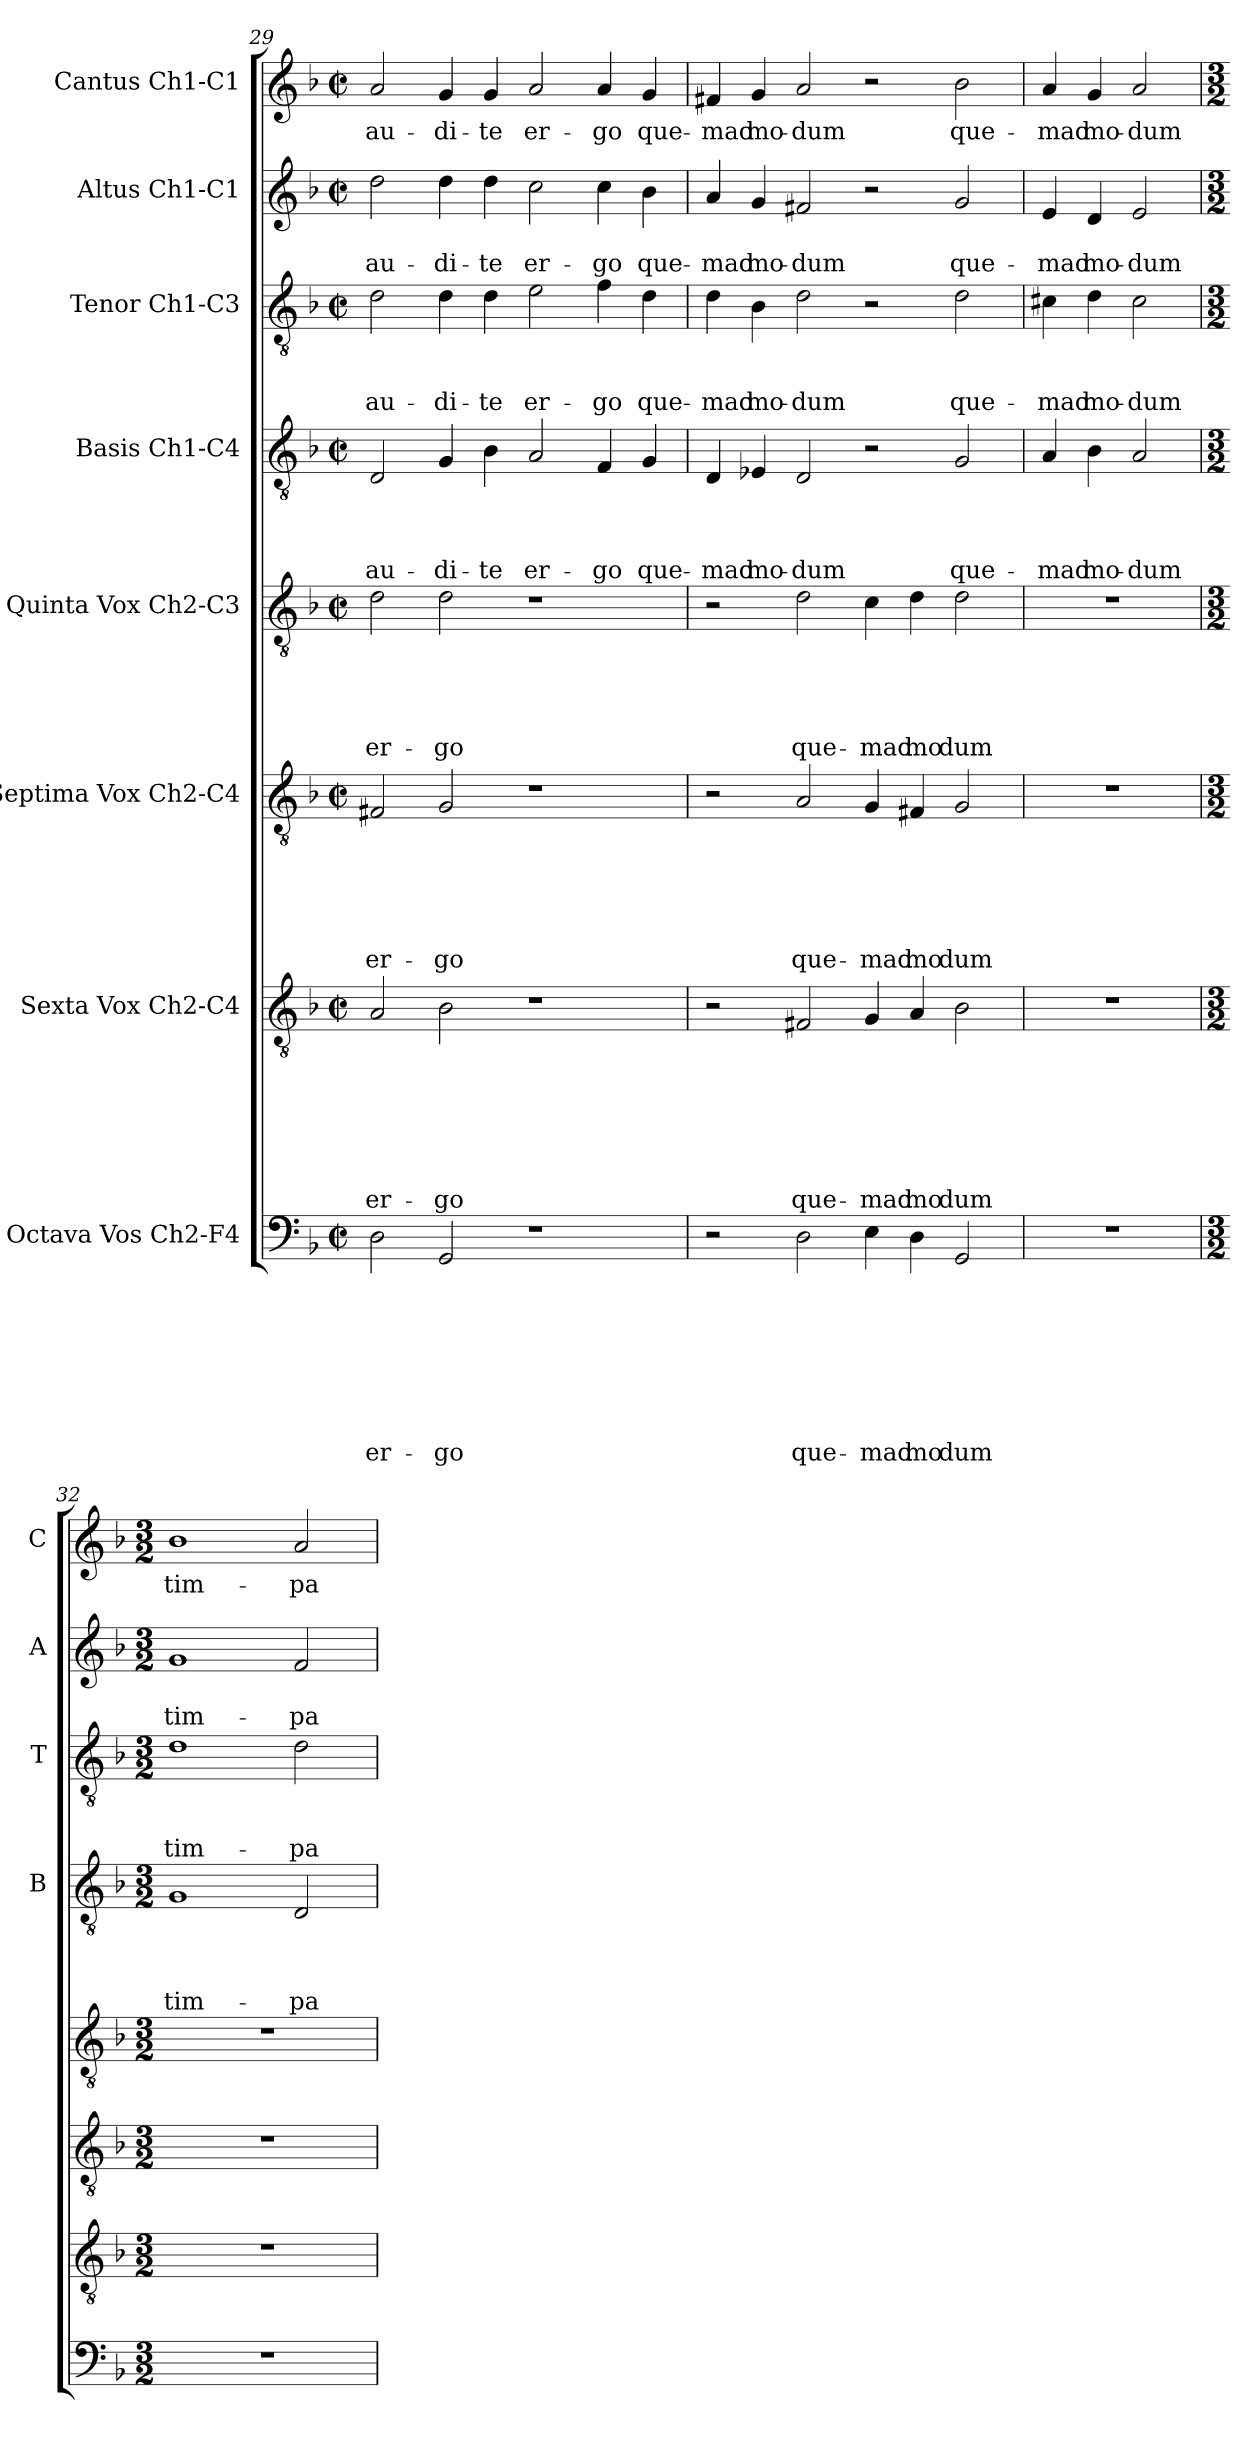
**kern	**text	**text	**text	**text	**text	**text	**text	**text	**kern	**text	**text	**text	**text	**text	**text	**text	**kern	**text	**text	**text	**text	**text	**text	**kern	**text	**text	**text	**text	**text	**kern	**text	**text	**text	**text	**kern	**text	**text	**text	**kern	**text	**text	**kern	**text
*part8	*part8	*part8	*part8	*part8	*part8	*part8	*part8	*part8	*part7	*part7	*part7	*part7	*part7	*part7	*part7	*part7	*part6	*part6	*part6	*part6	*part6	*part6	*part6	*part5	*part5	*part5	*part5	*part5	*part5	*part4	*part4	*part4	*part4	*part4	*part3	*part3	*part3	*part3	*part2	*part2	*part2	*part1	*part1
*staff8	*staff8	*staff8	*staff8	*staff8	*staff8	*staff8	*staff8	*staff8	*staff7	*staff7	*staff7	*staff7	*staff7	*staff7	*staff7	*staff7	*staff6	*staff6	*staff6	*staff6	*staff6	*staff6	*staff6	*staff5	*staff5	*staff5	*staff5	*staff5	*staff5	*staff4	*staff4	*staff4	*staff4	*staff4	*staff3	*staff3	*staff3	*staff3	*staff2	*staff2	*staff2	*staff1	*staff1
*I"Octava Vos Ch2-F4	*	*	*	*	*	*	*	*	*I"Sexta Vox Ch2-C4	*	*	*	*	*	*	*	*I"Septima Vox Ch2-C4	*	*	*	*	*	*	*I"Quinta Vox Ch2-C3	*	*	*	*	*	*I"Basis Ch1-C4	*	*	*	*	*I"Tenor Ch1-C3	*	*	*	*I"Altus Ch1-C1	*	*	*I"Cantus Ch1-C1	*
*	*	*	*	*	*	*	*	*	*	*	*	*	*	*	*	*	*	*	*	*	*	*	*	*	*	*	*	*	*	*I'B	*	*	*	*	*I'T	*	*	*	*I'A	*	*	*I'C	*
*clefF4	*	*	*	*	*	*	*	*	*clefGv2	*	*	*	*	*	*	*	*clefGv2	*	*	*	*	*	*	*clefGv2	*	*	*	*	*	*clefGv2	*	*	*	*	*clefGv2	*	*	*	*clefG2	*	*	*clefG2	*
*k[b-]	*	*	*	*	*	*	*	*	*k[b-]	*	*	*	*	*	*	*	*k[b-]	*	*	*	*	*	*	*k[b-]	*	*	*	*	*	*k[b-]	*	*	*	*	*k[b-]	*	*	*	*k[b-]	*	*	*k[b-]	*
*F:	*	*	*	*	*	*	*	*	*F:	*	*	*	*	*	*	*	*F:	*	*	*	*	*	*	*F:	*	*	*	*	*	*F:	*	*	*	*	*F:	*	*	*	*F:	*	*	*F:	*
*M2/2	*	*	*	*	*	*	*	*	*M2/2	*	*	*	*	*	*	*	*M2/2	*	*	*	*	*	*	*M2/2	*	*	*	*	*	*M2/2	*	*	*	*	*M2/2	*	*	*	*M2/2	*	*	*M2/2	*
*met(c|)	*	*	*	*	*	*	*	*	*met(c|)	*	*	*	*	*	*	*	*met(c|)	*	*	*	*	*	*	*met(c|)	*	*	*	*	*	*met(c|)	*	*	*	*	*met(c|)	*	*	*	*met(c|)	*	*	*met(c|)	*
=29	=29	=29	=29	=29	=29	=29	=29	=29	=29	=29	=29	=29	=29	=29	=29	=29	=29	=29	=29	=29	=29	=29	=29	=29	=29	=29	=29	=29	=29	=29	=29	=29	=29	=29	=29	=29	=29	=29	=29	=29	=29	=29	=29
!	!	!	!	!	!	!	!	!LO:LY:b	!	!	!	!	!	!	!	!LO:LY:b	!	!	!	!	!	!	!LO:LY:b	!	!	!	!	!	!LO:LY:b	!	!	!	!	!LO:LY:b	!	!	!	!LO:LY:b	!	!	!LO:LY:b	!	!LO:LY:b
2D\	.	.	.	.	.	.	.	er-	2A/	.	.	.	.	.	.	er-	2F#X/	.	.	.	.	.	er-	2d\	.	.	.	.	er-	2D/	.	.	.	au-	2d\	.	.	au-	2dd\	.	au-	2a/	au-
!	!	!	!	!	!	!	!	!LO:LY:b	!	!	!	!	!	!	!	!LO:LY:b	!	!	!	!	!	!	!LO:LY:b	!	!	!	!	!	!LO:LY:b	!	!	!	!	!LO:LY:b	!	!	!	!LO:LY:b	!	!	!LO:LY:b	!	!LO:LY:b
2GG/	.	.	.	.	.	.	.	-go	2B-\	.	.	.	.	.	.	-go	2G/	.	.	.	.	.	-go	2d\	.	.	.	.	-go	4G/	.	.	.	-di-	4d\	.	.	-di-	4dd\	.	-di-	4g/	-di-
!	!	!	!	!	!	!	!	!	!	!	!	!	!	!	!	!	!	!	!	!	!	!	!	!	!	!	!	!	!	!	!	!	!	!LO:LY:b	!	!	!	!LO:LY:b	!	!	!LO:LY:b	!	!LO:LY:b
.	.	.	.	.	.	.	.	.	.	.	.	.	.	.	.	.	.	.	.	.	.	.	.	.	.	.	.	.	.	4B-\	.	.	.	-te	4d\	.	.	-te	4dd\	.	-te	4g/	-te
!	!	!	!	!	!	!	!	!	!	!	!	!	!	!	!	!	!	!	!	!	!	!	!	!	!	!	!	!	!	!	!	!	!	!LO:LY:b	!	!	!	!LO:LY:b	!	!	!LO:LY:b	!	!LO:LY:b
1r	.	.	.	.	.	.	.	.	1r	.	.	.	.	.	.	.	1r	.	.	.	.	.	.	1r	.	.	.	.	.	2A/	.	.	.	er-	2e\	.	.	er-	2cc\	.	er-	2a/	er-
!	!	!	!	!	!	!	!	!	!	!	!	!	!	!	!	!	!	!	!	!	!	!	!	!	!	!	!	!	!	!	!	!	!	!LO:LY:b	!	!	!	!LO:LY:b	!	!	!LO:LY:b	!	!LO:LY:b
.	.	.	.	.	.	.	.	.	.	.	.	.	.	.	.	.	.	.	.	.	.	.	.	.	.	.	.	.	.	4F/	.	.	.	-go	4f\	.	.	-go	4cc\	.	-go	4a/	-go
!	!	!	!	!	!	!	!	!	!	!	!	!	!	!	!	!	!	!	!	!	!	!	!	!	!	!	!	!	!	!	!	!	!	!LO:LY:b	!	!	!	!LO:LY:b	!	!	!LO:LY:b	!	!LO:LY:b
.	.	.	.	.	.	.	.	.	.	.	.	.	.	.	.	.	.	.	.	.	.	.	.	.	.	.	.	.	.	4G/	.	.	.	que-	4d\	.	.	que-	4b-\	.	que-	4g/	que-
=30	=30	=30	=30	=30	=30	=30	=30	=30	=30	=30	=30	=30	=30	=30	=30	=30	=30	=30	=30	=30	=30	=30	=30	=30	=30	=30	=30	=30	=30	=30	=30	=30	=30	=30	=30	=30	=30	=30	=30	=30	=30	=30	=30
!	!	!	!	!	!	!	!	!	!	!	!	!	!	!	!	!	!	!	!	!	!	!	!	!	!	!	!	!	!	!	!	!	!	!LO:LY:b	!	!	!	!LO:LY:b	!	!	!LO:LY:b	!	!LO:LY:b
2r	.	.	.	.	.	.	.	.	2r	.	.	.	.	.	.	.	2r	.	.	.	.	.	.	2r	.	.	.	.	.	4D/	.	.	.	-mad-	4d\	.	.	-mad-	4a/	.	-mad-	4f#X/	-mad-
!	!	!	!	!	!	!	!	!	!	!	!	!	!	!	!	!	!	!	!	!	!	!	!	!	!	!	!	!	!	!	!	!	!	!LO:LY:b	!	!	!	!LO:LY:b	!	!	!LO:LY:b	!	!LO:LY:b
.	.	.	.	.	.	.	.	.	.	.	.	.	.	.	.	.	.	.	.	.	.	.	.	.	.	.	.	.	.	4E-X/	.	.	.	-mo-	4B-\	.	.	-mo-	4g/	.	-mo-	4g/	-mo-
!	!	!	!	!	!	!	!	!LO:LY:b	!	!	!	!	!	!	!	!LO:LY:b	!	!	!	!	!	!	!LO:LY:b	!	!	!	!	!	!LO:LY:b	!	!	!	!	!LO:LY:b	!	!	!	!LO:LY:b	!	!	!LO:LY:b	!	!LO:LY:b
2D\	.	.	.	.	.	.	.	que-	2F#X/	.	.	.	.	.	.	que-	2A/	.	.	.	.	.	que-	2d\	.	.	.	.	que-	2D/	.	.	.	-dum	2d\	.	.	-dum	2f#X/	.	-dum	2a/	-dum
!	!	!	!	!	!	!	!	!LO:LY:b	!	!	!	!	!	!	!	!LO:LY:b	!	!	!	!	!	!	!LO:LY:b	!	!	!	!	!	!LO:LY:b	!	!	!	!	!	!	!	!	!	!	!	!	!	!
4E\	.	.	.	.	.	.	.	-mad-	4G/	.	.	.	.	.	.	-mad-	4G/	.	.	.	.	.	-mad-	4c\	.	.	.	.	-mad-	2r	.	.	.	.	2r	.	.	.	2r	.	.	2r	.
!	!	!	!	!	!	!	!	!LO:LY:b	!	!	!	!	!	!	!	!LO:LY:b	!	!	!	!	!	!	!LO:LY:b	!	!	!	!	!	!LO:LY:b	!	!	!	!	!	!	!	!	!	!	!	!	!	!
4D\	.	.	.	.	.	.	.	-mo-	4A/	.	.	.	.	.	.	-mo-	4F#X/	.	.	.	.	.	-mo-	4d\	.	.	.	.	-mo-	.	.	.	.	.	.	.	.	.	.	.	.	.	.
!	!	!	!	!	!	!	!	!LO:LY:b	!	!	!	!	!	!	!	!LO:LY:b	!	!	!	!	!	!	!LO:LY:b	!	!	!	!	!	!LO:LY:b	!	!	!	!	!LO:LY:b	!	!	!	!LO:LY:b	!	!	!LO:LY:b	!	!LO:LY:b
2GG/	.	.	.	.	.	.	.	-dum	2B-\	.	.	.	.	.	.	-dum	2G/	.	.	.	.	.	-dum	2d\	.	.	.	.	-dum	2G/	.	.	.	que-	2d\	.	.	que-	2g/	.	que-	2b-\	que-
=31	=31	=31	=31	=31	=31	=31	=31	=31	=31	=31	=31	=31	=31	=31	=31	=31	=31	=31	=31	=31	=31	=31	=31	=31	=31	=31	=31	=31	=31	=31	=31	=31	=31	=31	=31	=31	=31	=31	=31	=31	=31	=31	=31
!	!	!	!	!	!	!	!	!	!	!	!	!	!	!	!	!	!	!	!	!	!	!	!	!	!	!	!	!	!	!	!	!	!	!LO:LY:b	!	!	!	!LO:LY:b	!	!	!LO:LY:b	!	!LO:LY:b
1r	.	.	.	.	.	.	.	.	1r	.	.	.	.	.	.	.	1r	.	.	.	.	.	.	1r	.	.	.	.	.	4A/	.	.	.	-mad-	4c#X\	.	.	-mad-	4e/	.	-mad-	4a/	-mad-
!	!	!	!	!	!	!	!	!	!	!	!	!	!	!	!	!	!	!	!	!	!	!	!	!	!	!	!	!	!	!	!	!	!	!LO:LY:b	!	!	!	!LO:LY:b	!	!	!LO:LY:b	!	!LO:LY:b
.	.	.	.	.	.	.	.	.	.	.	.	.	.	.	.	.	.	.	.	.	.	.	.	.	.	.	.	.	.	4B-\	.	.	.	-mo-	4d\	.	.	-mo-	4d/	.	-mo-	4g/	-mo-
!	!	!	!	!	!	!	!	!	!	!	!	!	!	!	!	!	!	!	!	!	!	!	!	!	!	!	!	!	!	!	!	!	!	!LO:LY:b	!	!	!	!LO:LY:b	!	!	!LO:LY:b	!	!LO:LY:b
.	.	.	.	.	.	.	.	.	.	.	.	.	.	.	.	.	.	.	.	.	.	.	.	.	.	.	.	.	.	2A/	.	.	.	-dum	2c#\	.	.	-dum	2e/	.	-dum	2a/	-dum
=32	=32	=32	=32	=32	=32	=32	=32	=32	=32	=32	=32	=32	=32	=32	=32	=32	=32	=32	=32	=32	=32	=32	=32	=32	=32	=32	=32	=32	=32	=32	=32	=32	=32	=32	=32	=32	=32	=32	=32	=32	=32	=32	=32
*M3/2	*	*	*	*	*	*	*	*	*M3/2	*	*	*	*	*	*	*	*M3/2	*	*	*	*	*	*	*M3/2	*	*	*	*	*	*M3/2	*	*	*	*	*M3/2	*	*	*	*M3/2	*	*	*M3/2	*
!	!	!	!	!	!	!	!	!	!	!	!	!	!	!	!	!	!	!	!	!	!	!	!	!	!	!	!	!	!	!	!	!	!	!LO:LY:b	!	!	!	!LO:LY:b	!	!	!LO:LY:b	!	!LO:LY:b
1.r	.	.	.	.	.	.	.	.	1.r	.	.	.	.	.	.	.	1.r	.	.	.	.	.	.	1.r	.	.	.	.	.	1G	.	.	.	tim-	1d	.	.	tim-	1g	.	tim-	1b-	tim-
!	!	!	!	!	!	!	!	!	!	!	!	!	!	!	!	!	!	!	!	!	!	!	!	!	!	!	!	!	!	!	!	!	!	!LO:LY:b	!	!	!	!LO:LY:b	!	!	!LO:LY:b	!	!LO:LY:b
.	.	.	.	.	.	.	.	.	.	.	.	.	.	.	.	.	.	.	.	.	.	.	.	.	.	.	.	.	.	2D/	.	.	.	-pa-	2d\	.	.	-pa-	2f/	.	-pa-	2a/	-pa-
=	=	=	=	=	=	=	=	=	=	=	=	=	=	=	=	=	=	=	=	=	=	=	=	=	=	=	=	=	=	=	=	=	=	=	=	=	=	=	=	=	=	=	=
*-	*-	*-	*-	*-	*-	*-	*-	*-	*-	*-	*-	*-	*-	*-	*-	*-	*-	*-	*-	*-	*-	*-	*-	*-	*-	*-	*-	*-	*-	*-	*-	*-	*-	*-	*-	*-	*-	*-	*-	*-	*-	*-	*-
